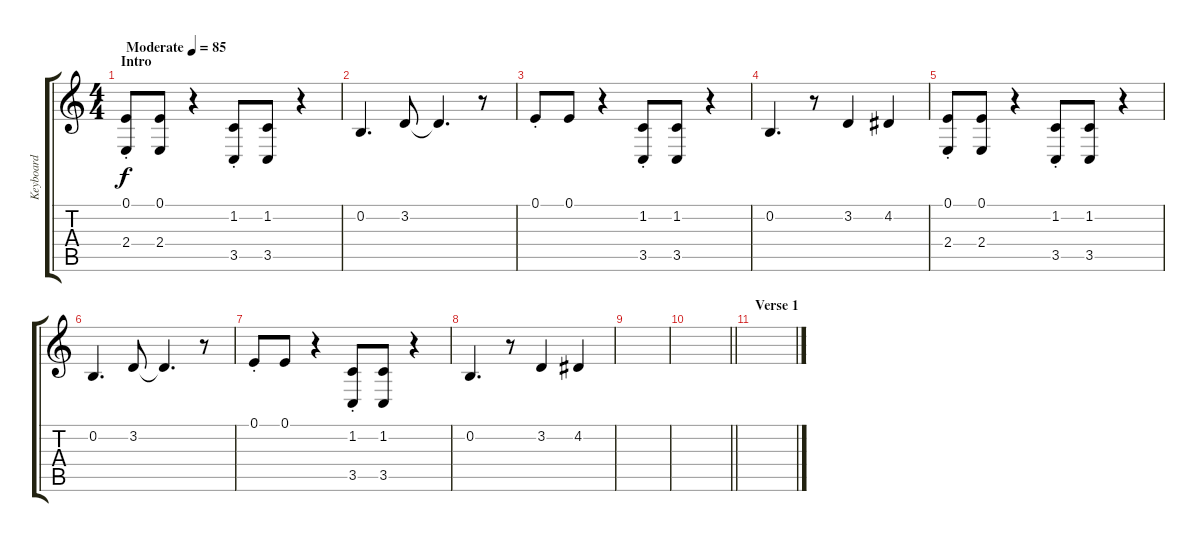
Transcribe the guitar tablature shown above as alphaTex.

\track ("Keyboard" "Keyboard") {instrument stringensemble1}
\staff {score tabs}
\tuning (E4 B3 G3 D3 A2 E2) {hide}
\ts (4 4)
\section ("" "Intro")
\tempo (85 "Moderate")
\clef g2
\ks c
(0.1{st} 2.4{st}).8{dy f instrument stringensemble1} (0.1 2.4).8 r.4 (1.2{st} 3.5{st}).8 (1.2 3.5).8 r.4 |
0.2.4{d} 3.2.8 3.2{t}.4{d} r.8 |
0.1{st}.8 0.1.8 r.4 (1.2{st} 3.5{st}).8 (1.2 3.5).8 r.4 |
0.2.4{d} r.8 3.2.4 4.2.4 |
(0.1{st} 2.4{st}).8 (0.1 2.4).8 r.4 (1.2{st} 3.5{st}).8 (1.2 3.5).8 r.4 |
0.2.4{d} 3.2.8 3.2{t}.4{d} r.8 |
0.1{st}.8 0.1.8 r.4 (1.2{st} 3.5{st}).8 (1.2 3.5).8 r.4 |
0.2.4{d} r.8 3.2.4 4.2.4 |
|
\barLineRight lightlight
|
\section ("" "Verse 1")
